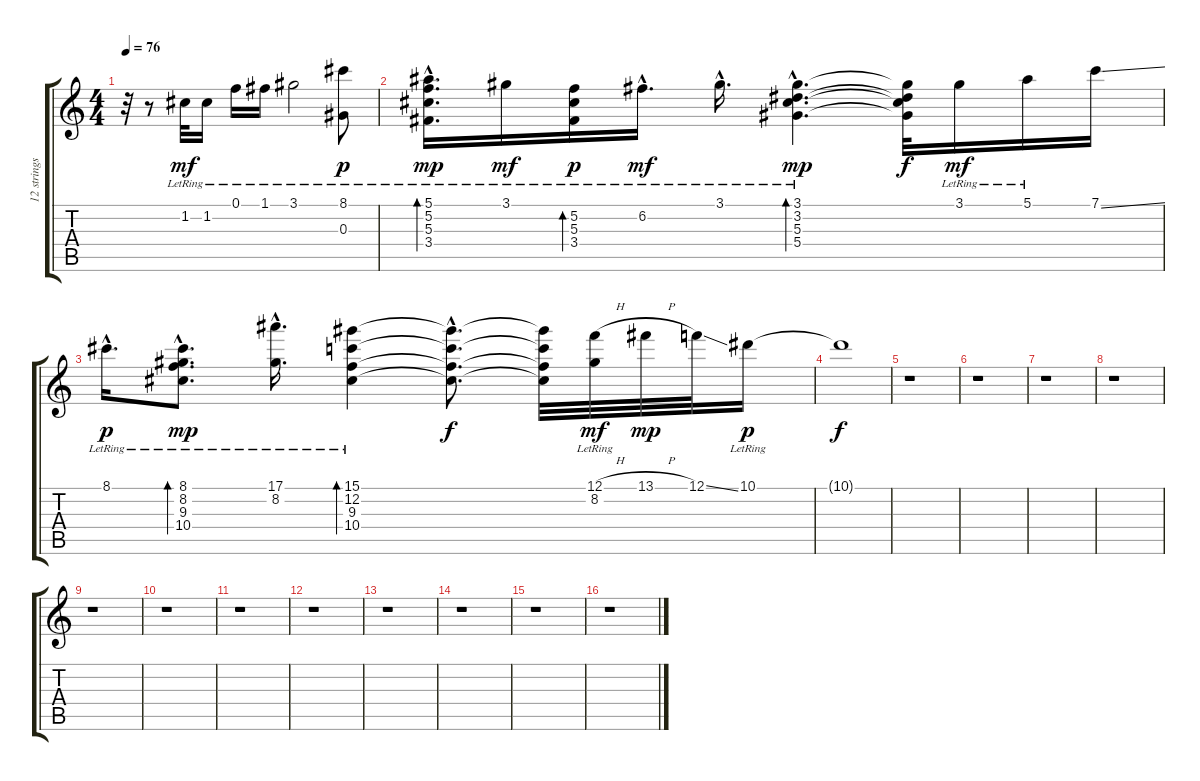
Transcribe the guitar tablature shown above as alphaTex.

\track ("12 strings" "12 strings") {instrument acousticguitarnylon}
\staff {score tabs}
\tuning (F4 C4 Ab3 Eb3 Bb2 F2) {hide}
\ts (4 4)
\tempo 76
\clef g2
\ks c
r.32{dy mf instrument acousticguitarnylon} r.8 1.2{lr}.32 1.2{lr}.16 0.1{lr}.16 1.1{lr}.16 3.1{lr}.2 (8.1{lr} 0.3{lr}).8{dy p} |
(5.1{hac lr} 5.2{hac lr} 5.3{hac lr} 3.4{hac lr}).16{d bd 480 dy mp} 3.1{lr}.16{dy mf} (5.2{lr} 5.3{lr} 3.4{lr}).16{bd 480 dy p} 6.2{hac lr}.16{d dy mf} 3.1{hac lr}.16{d} (3.1{hac lr} 3.2{hac lr} 5.3{hac lr} 5.4{hac lr}).4{d bd 240 dy mp} (3.1{t} 3.2{t} 5.3{t} 5.4{t}).32{dy f} 3.1{lr}.16{dy mf} 5.1{lr}.16 7.1{ss}.16 |
8.1{hac lr}.16{d dy p} (8.1{hac lr} 8.2{hac lr} 9.3{hac lr} 10.4{hac lr}).8{d bd 480 dy mp} (17.1{hac lr} 8.2{hac lr}).16{d} (15.1 12.2{lr} 9.3{lr} 10.4{lr}).4{bd 480} (15.1{hac t} 12.2{hac t} 9.3{hac t} 10.4{hac t}).8{d dy f} (15.1{t} 12.2{t} 9.3{t} 10.4{t}).32 (12.1{h} 8.2{lr}).32{dy mf} 13.1{h}.32{dy mp} 12.1{ss}.32 10.1{lr}.16{dy p} |
10.1{t}.1{dy f} |
r.1 |
r.1 |
r.1 |
r.1 |
r.1 |
r.1 |
r.1 |
r.1 |
r.1 |
r.1 |
r.1 |
r.1
